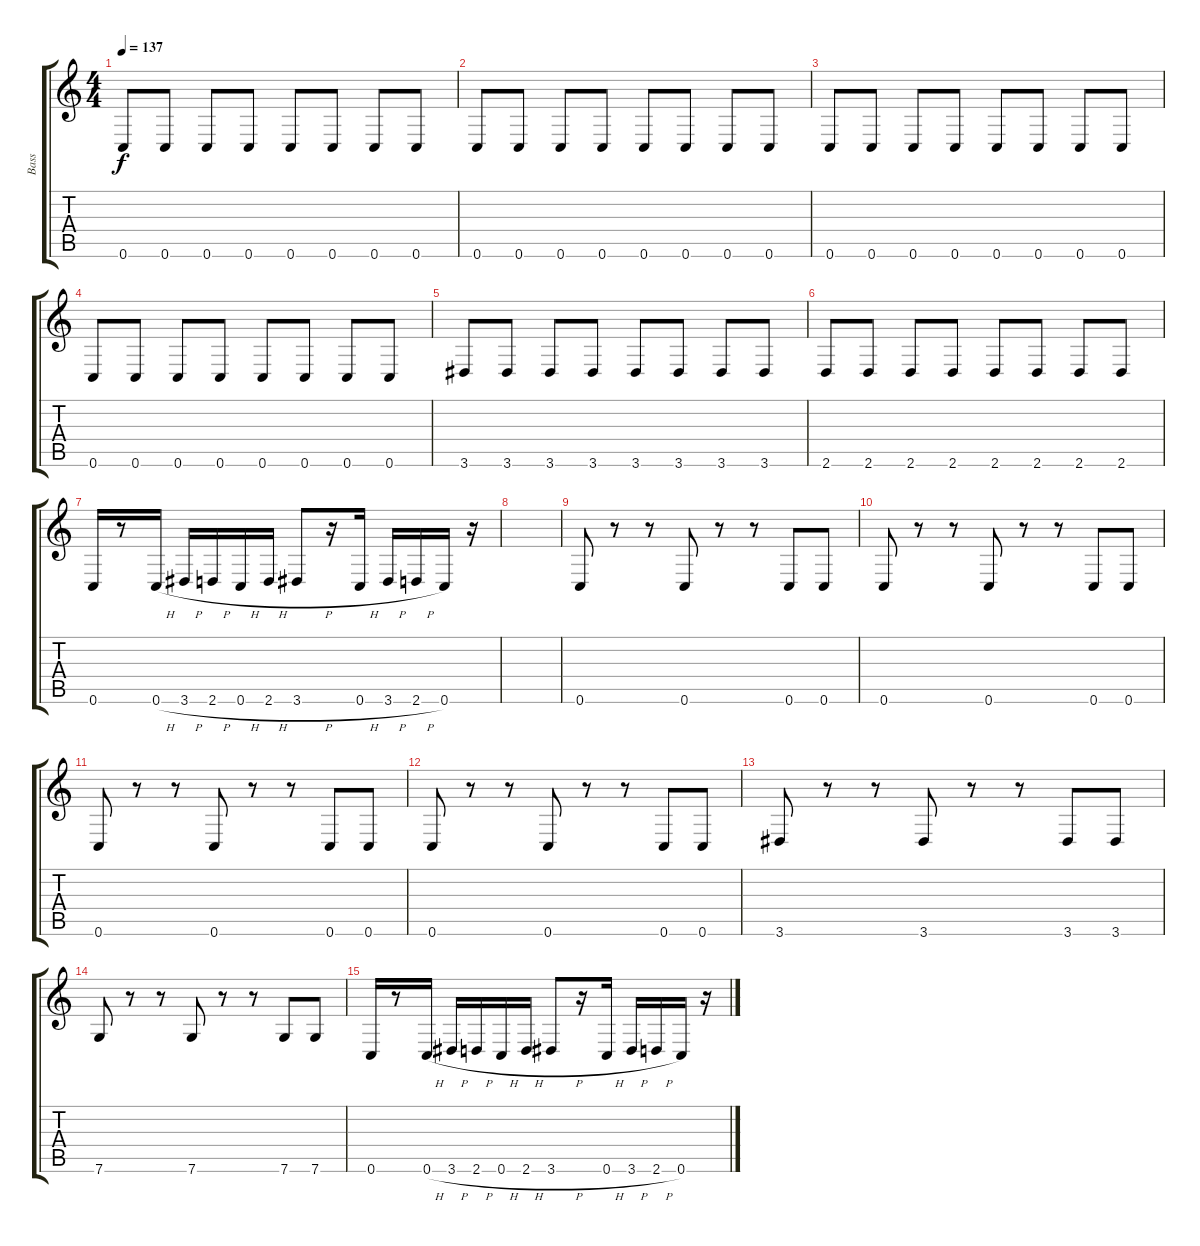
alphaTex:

\track ("Bass" "Bass") {instrument electricbassfinger}
\staff {score tabs}
\tuning (D4 A3 F3 C3 G2 C2) {hide}
\ts (4 4)
\tempo 137
\clef g2
\ks c
0.6.8{dy f} 0.6.8 0.6.8 0.6.8 0.6.8 0.6.8 0.6.8 0.6.8 |
0.6.8 0.6.8 0.6.8 0.6.8 0.6.8 0.6.8 0.6.8 0.6.8 |
0.6.8 0.6.8 0.6.8 0.6.8 0.6.8 0.6.8 0.6.8 0.6.8 |
0.6.8 0.6.8 0.6.8 0.6.8 0.6.8 0.6.8 0.6.8 0.6.8 |
3.6.8 3.6.8 3.6.8 3.6.8 3.6.8 3.6.8 3.6.8 3.6.8 |
2.6.8 2.6.8 2.6.8 2.6.8 2.6.8 2.6.8 2.6.8 2.6.8 |
0.6.16 r.8 0.6{h}.16 3.6{h}.16 2.6{h}.16 0.6{h}.16 2.6{h}.16 3.6{h}.8 r.16 0.6{h}.16 3.6{h}.16 2.6{h}.16 0.6.16 r.16 |
|
0.6.8 r.8 r.8 0.6.8 r.8 r.8 0.6.8 0.6.8 |
0.6.8 r.8 r.8 0.6.8 r.8 r.8 0.6.8 0.6.8 |
0.6.8 r.8 r.8 0.6.8 r.8 r.8 0.6.8 0.6.8 |
0.6.8 r.8 r.8 0.6.8 r.8 r.8 0.6.8 0.6.8 |
3.6.8 r.8 r.8 3.6.8 r.8 r.8 3.6.8 3.6.8 |
7.6.8 r.8 r.8 7.6.8 r.8 r.8 7.6.8 7.6.8 |
0.6.16 r.8 0.6{h}.16 3.6{h}.16 2.6{h}.16 0.6{h}.16 2.6{h}.16 3.6{h}.8 r.16 0.6{h}.16 3.6{h}.16 2.6{h}.16 0.6.16 r.16
